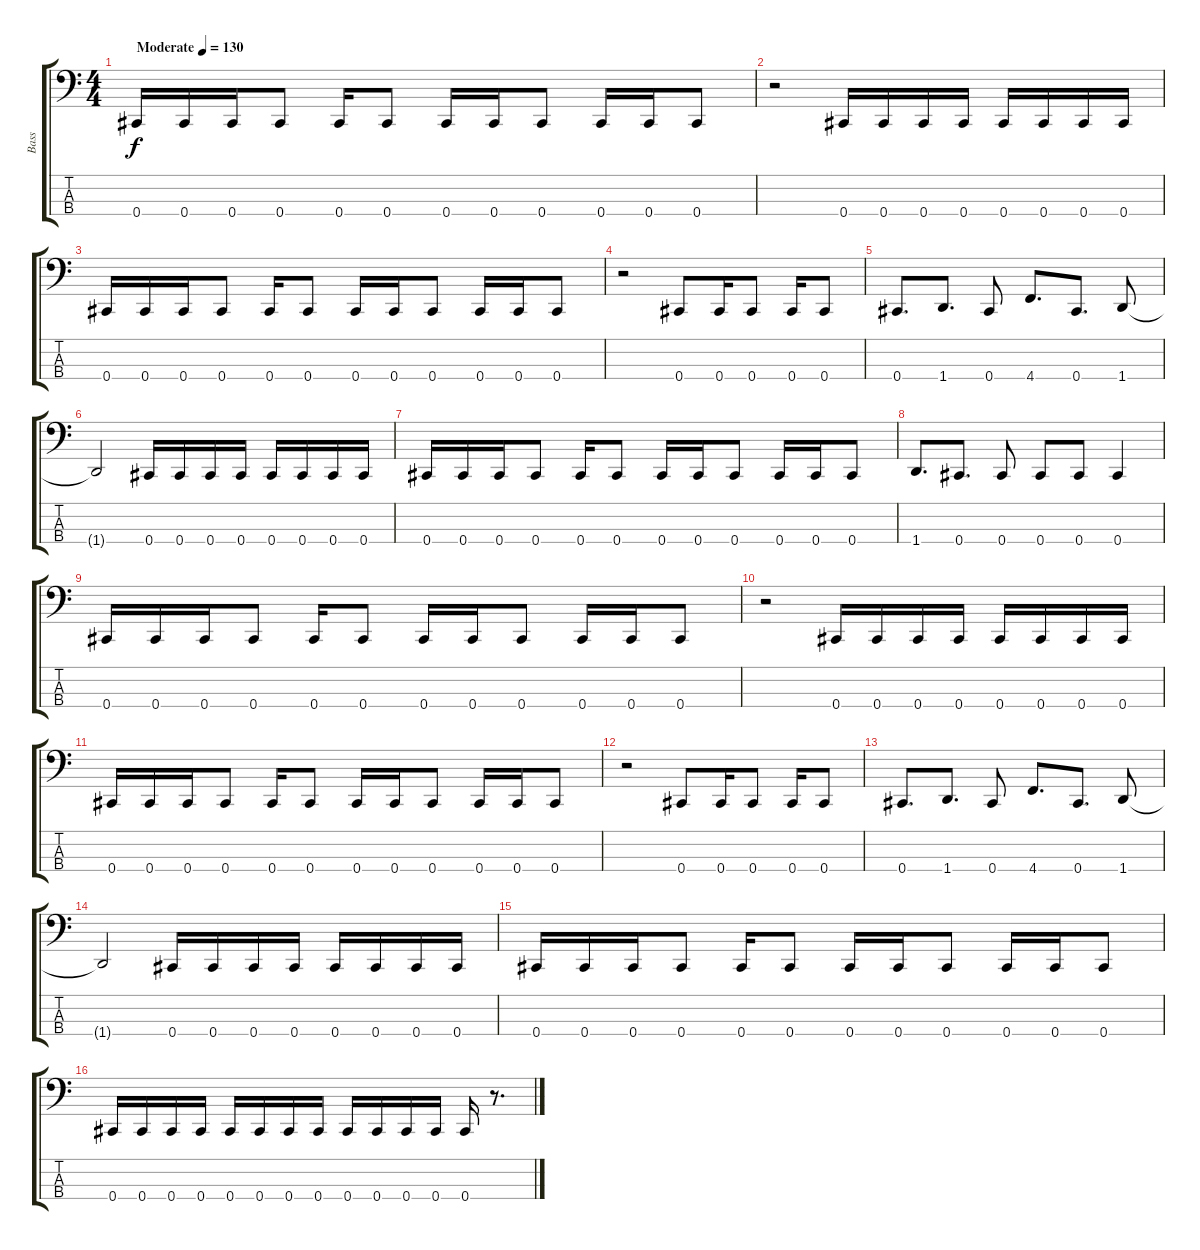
\track ("Bass" "Bass") {instrument electricbasspick}
\staff {score tabs}
\tuning (Gb2 Db2 Ab1 Db1) {hide}
\ts (4 4)
\tempo (130 "Moderate")
\clef f4
\ks c
0.4.16{dy f instrument electricbasspick} 0.4.16 0.4.16 0.4.8 0.4.16 0.4.8 0.4.16 0.4.16 0.4.8 0.4.16 0.4.16 0.4.8 |
r.2 0.4.16 0.4.16 0.4.16 0.4.16 0.4.16 0.4.16 0.4.16 0.4.16 |
0.4.16 0.4.16 0.4.16 0.4.8 0.4.16 0.4.8 0.4.16 0.4.16 0.4.8 0.4.16 0.4.16 0.4.8 |
r.2 0.4.8 0.4.16 0.4.8 0.4.16 0.4.8 |
0.4.8{d} 1.4.8{d} 0.4.8 4.4.8{d} 0.4.8{d} 1.4.8 |
1.4{t}.2 0.4.16 0.4.16 0.4.16 0.4.16 0.4.16 0.4.16 0.4.16 0.4.16 |
0.4.16 0.4.16 0.4.16 0.4.8 0.4.16 0.4.8 0.4.16 0.4.16 0.4.8 0.4.16 0.4.16 0.4.8 |
1.4.8{d} 0.4.8{d} 0.4.8 0.4.8 0.4.8 0.4.4 |
0.4.16 0.4.16 0.4.16 0.4.8 0.4.16 0.4.8 0.4.16 0.4.16 0.4.8 0.4.16 0.4.16 0.4.8 |
r.2 0.4.16 0.4.16 0.4.16 0.4.16 0.4.16 0.4.16 0.4.16 0.4.16 |
0.4.16 0.4.16 0.4.16 0.4.8 0.4.16 0.4.8 0.4.16 0.4.16 0.4.8 0.4.16 0.4.16 0.4.8 |
r.2 0.4.8 0.4.16 0.4.8 0.4.16 0.4.8 |
0.4.8{d} 1.4.8{d} 0.4.8 4.4.8{d} 0.4.8{d} 1.4.8 |
1.4{t}.2 0.4.16 0.4.16 0.4.16 0.4.16 0.4.16 0.4.16 0.4.16 0.4.16 |
0.4.16 0.4.16 0.4.16 0.4.8 0.4.16 0.4.8 0.4.16 0.4.16 0.4.8 0.4.16 0.4.16 0.4.8 |
0.4.16 0.4.16 0.4.16 0.4.16 0.4.16 0.4.16 0.4.16 0.4.16 0.4.16 0.4.16 0.4.16 0.4.16 0.4.16 r.8{d}
